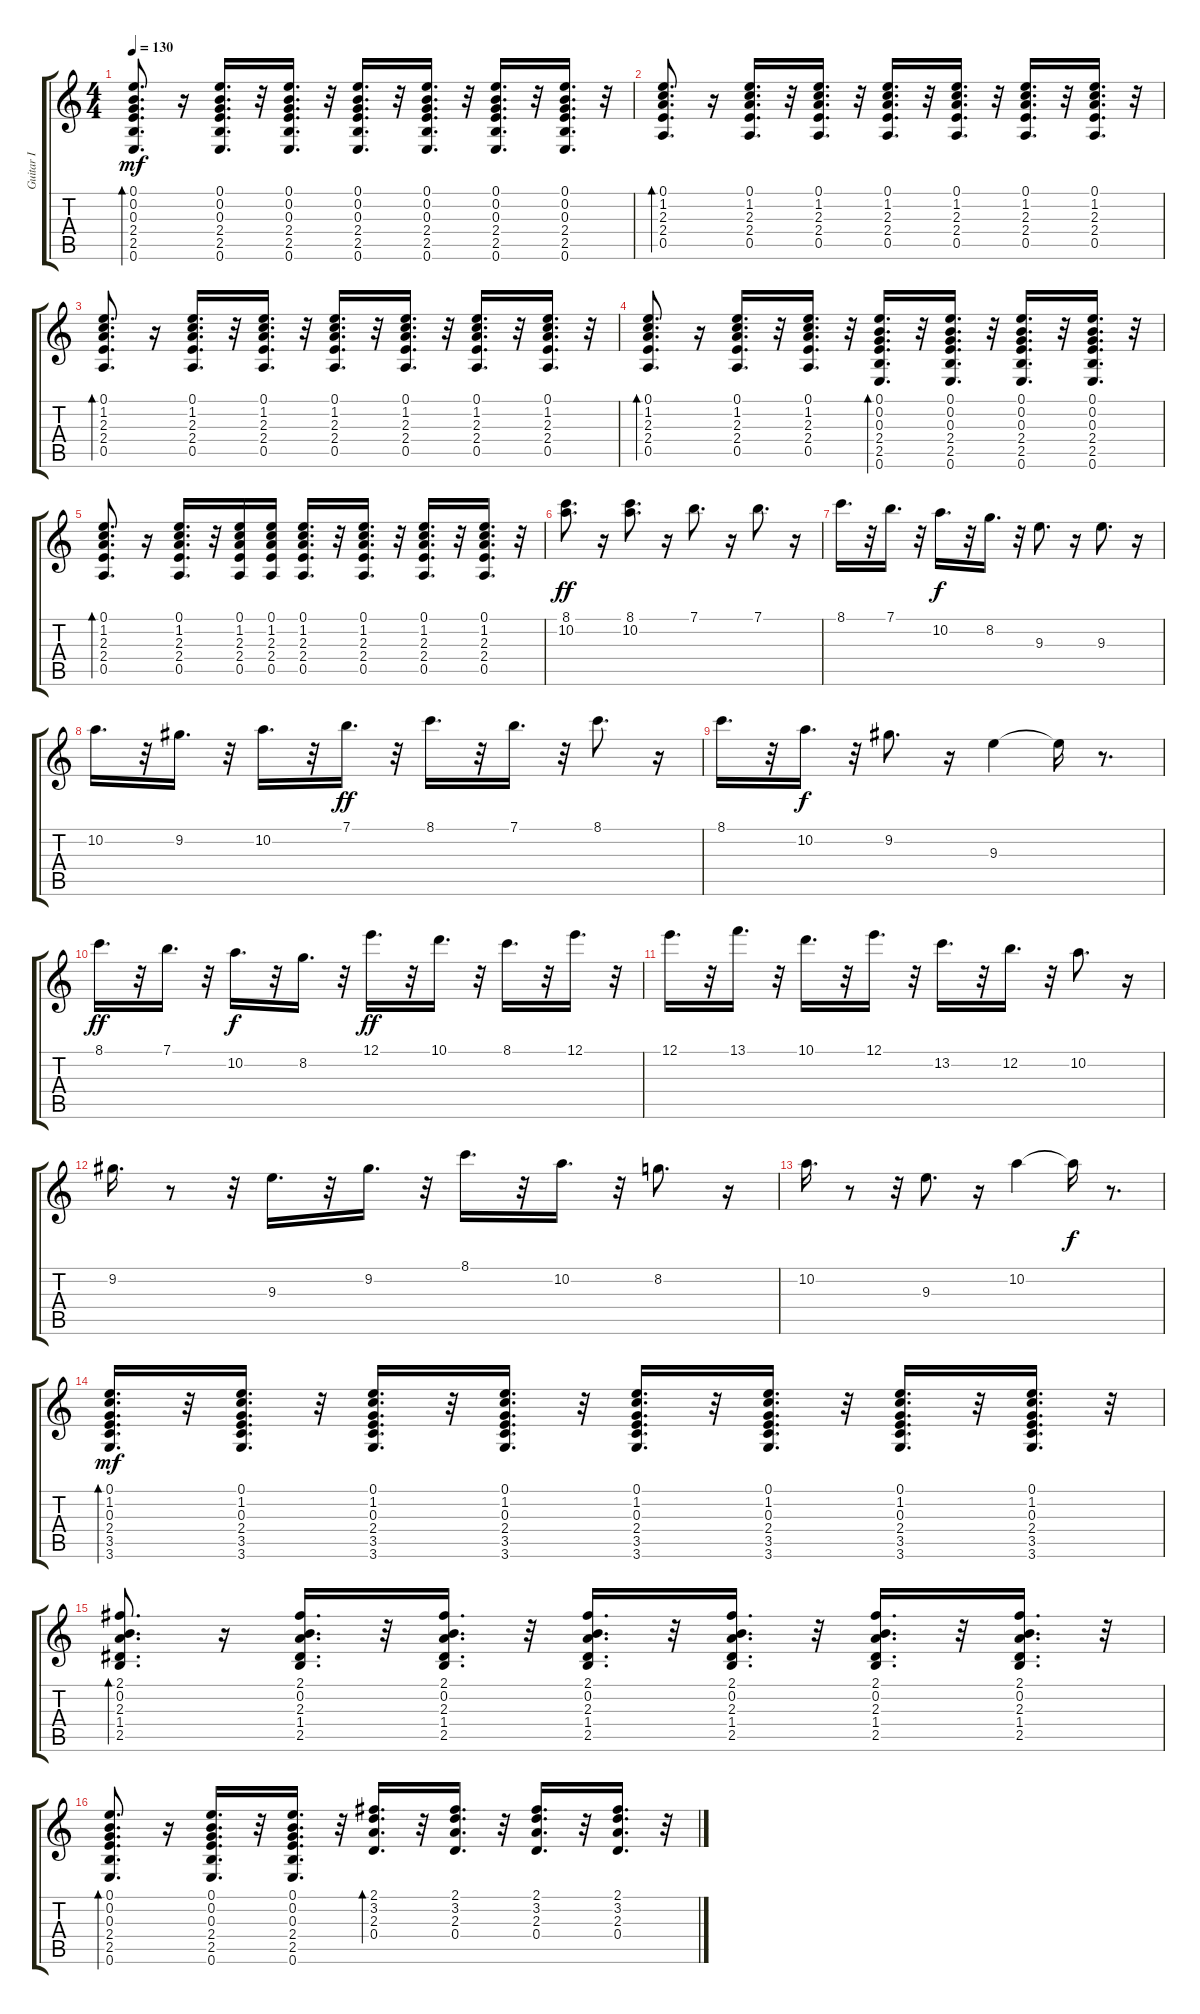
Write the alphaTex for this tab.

\track ("Guitar I" "Guitar I") {instrument acousticguitarsteel}
\staff {score tabs}
\tuning (E4 B3 G3 D3 A2 E2) {hide}
\ts (4 4)
\tempo 130
\clef g2
\ks c
(0.1 0.2 0.3 2.4 2.5 0.6).8{d bd 60 dy mf} r.16 (0.1 0.2 0.3 2.4 2.5 0.6).16{d} r.32 (0.1 0.2 0.3 2.4 2.5 0.6).16{d} r.32 (0.1 0.2 0.3 2.4 2.5 0.6).16{d} r.32 (0.1 0.2 0.3 2.4 2.5 0.6).16{d} r.32 (0.1 0.2 0.3 2.4 2.5 0.6).16{d} r.32 (0.1 0.2 0.3 2.4 2.5 0.6).16{d} r.32 |
(0.1 1.2 2.3 2.4 0.5).8{d bd 60} r.16 (0.1 1.2 2.3 2.4 0.5).16{d} r.32 (0.1 1.2 2.3 2.4 0.5).16{d} r.32 (0.1 1.2 2.3 2.4 0.5).16{d} r.32 (0.1 1.2 2.3 2.4 0.5).16{d} r.32 (0.1 1.2 2.3 2.4 0.5).16{d} r.32 (0.1 1.2 2.3 2.4 0.5).16{d} r.32 |
(0.1 1.2 2.3 2.4 0.5).8{d bd 60} r.16 (0.1 1.2 2.3 2.4 0.5).16{d} r.32 (0.1 1.2 2.3 2.4 0.5).16{d} r.32 (0.1 1.2 2.3 2.4 0.5).16{d} r.32 (0.1 1.2 2.3 2.4 0.5).16{d} r.32 (0.1 1.2 2.3 2.4 0.5).16{d} r.32 (0.1 1.2 2.3 2.4 0.5).16{d} r.32 |
(0.1 1.2 2.3 2.4 0.5).8{d bd 60} r.16 (0.1 1.2 2.3 2.4 0.5).16{d} r.32 (0.1 1.2 2.3 2.4 0.5).16{d} r.32 (0.1 0.2 0.3 2.4 2.5 0.6).16{d bd 60} r.32 (0.1 0.2 0.3 2.4 2.5 0.6).16{d} r.32 (0.1 0.2 0.3 2.4 2.5 0.6).16{d} r.32 (0.1 0.2 0.3 2.4 2.5 0.6).16{d} r.32 |
(0.1 1.2 2.3 2.4 0.5).8{d bd 60} r.16 (0.1 1.2 2.3 2.4 0.5).16{d} r.32 (0.1 1.2 2.3 2.4 0.5).16 (0.1 1.2 2.3 2.4 0.5).16 (0.1 1.2 2.3 2.4 0.5).16{d} r.32 (0.1 1.2 2.3 2.4 0.5).16{d} r.32 (0.1 1.2 2.3 2.4 0.5).16{d} r.32 (0.1 1.2 2.3 2.4 0.5).16{d} r.32 |
(8.1 10.2).8{d dy ff} r.16 (8.1 10.2).8{d} r.16 7.1.8{d} r.16 7.1.8{d} r.16 |
8.1.16{d} r.32 7.1.16{d} r.32 10.2.16{d dy f} r.32 8.2.16{d} r.32 9.3.8{d} r.16 9.3.8{d} r.16 |
10.2.16{d} r.32 9.2.16{d} r.32 10.2.16{d} r.32 7.1.16{d dy ff} r.32 8.1.16{d} r.32 7.1.16{d} r.32 8.1.8{d} r.16 |
8.1.16{d} r.32 10.2.16{d dy f} r.32 9.2.8{d} r.16 9.3.4 9.3{t}.16 r.8{d} |
8.1.16{d dy ff} r.32 7.1.16{d} r.32 10.2.16{d dy f} r.32 8.2.16{d} r.32 12.1.16{d dy ff} r.32 10.1.16{d} r.32 8.1.16{d} r.32 12.1.16{d} r.32 |
12.1.16{d} r.32 13.1.16{d} r.32 10.1.16{d} r.32 12.1.16{d} r.32 13.2.16{d} r.32 12.2.16{d} r.32 10.2.8{d} r.16 |
9.2.16{d} r.8 r.32 9.3.16{d} r.32 9.2.16{d} r.32 8.1.16{d} r.32 10.2.16{d} r.32 8.2.8{d} r.16 |
10.2.16{d} r.8 r.32 9.3.8{d} r.16 10.2.4 10.2{t}.16{dy f} r.8{d} |
(0.1 1.2 0.3 2.4 3.5 3.6).16{d bd 60 dy mf} r.32 (0.1 1.2 0.3 2.4 3.5 3.6).16{d} r.32 (0.1 1.2 0.3 2.4 3.5 3.6).16{d} r.32 (0.1 1.2 0.3 2.4 3.5 3.6).16{d} r.32 (0.1 1.2 0.3 2.4 3.5 3.6).16{d} r.32 (0.1 1.2 0.3 2.4 3.5 3.6).16{d} r.32 (0.1 1.2 0.3 2.4 3.5 3.6).16{d} r.32 (0.1 1.2 0.3 2.4 3.5 3.6).16{d} r.32 |
(2.1 0.2 2.3 1.4 2.5).8{d bd 60} r.16 (2.1 0.2 2.3 1.4 2.5).16{d} r.32 (2.1 0.2 2.3 1.4 2.5).16{d} r.32 (2.1 0.2 2.3 1.4 2.5).16{d} r.32 (2.1 0.2 2.3 1.4 2.5).16{d} r.32 (2.1 0.2 2.3 1.4 2.5).16{d} r.32 (2.1 0.2 2.3 1.4 2.5).16{d} r.32 |
(0.1 0.2 0.3 2.4 2.5 0.6).8{d bd 60} r.16 (0.1 0.2 0.3 2.4 2.5 0.6).16{d} r.32 (0.1 0.2 0.3 2.4 2.5 0.6).16{d} r.32 (2.1 3.2 2.3 0.4).16{d bd 60} r.32 (2.1 3.2 2.3 0.4).16{d} r.32 (2.1 3.2 2.3 0.4).16{d} r.32 (2.1 3.2 2.3 0.4).16{d} r.32
